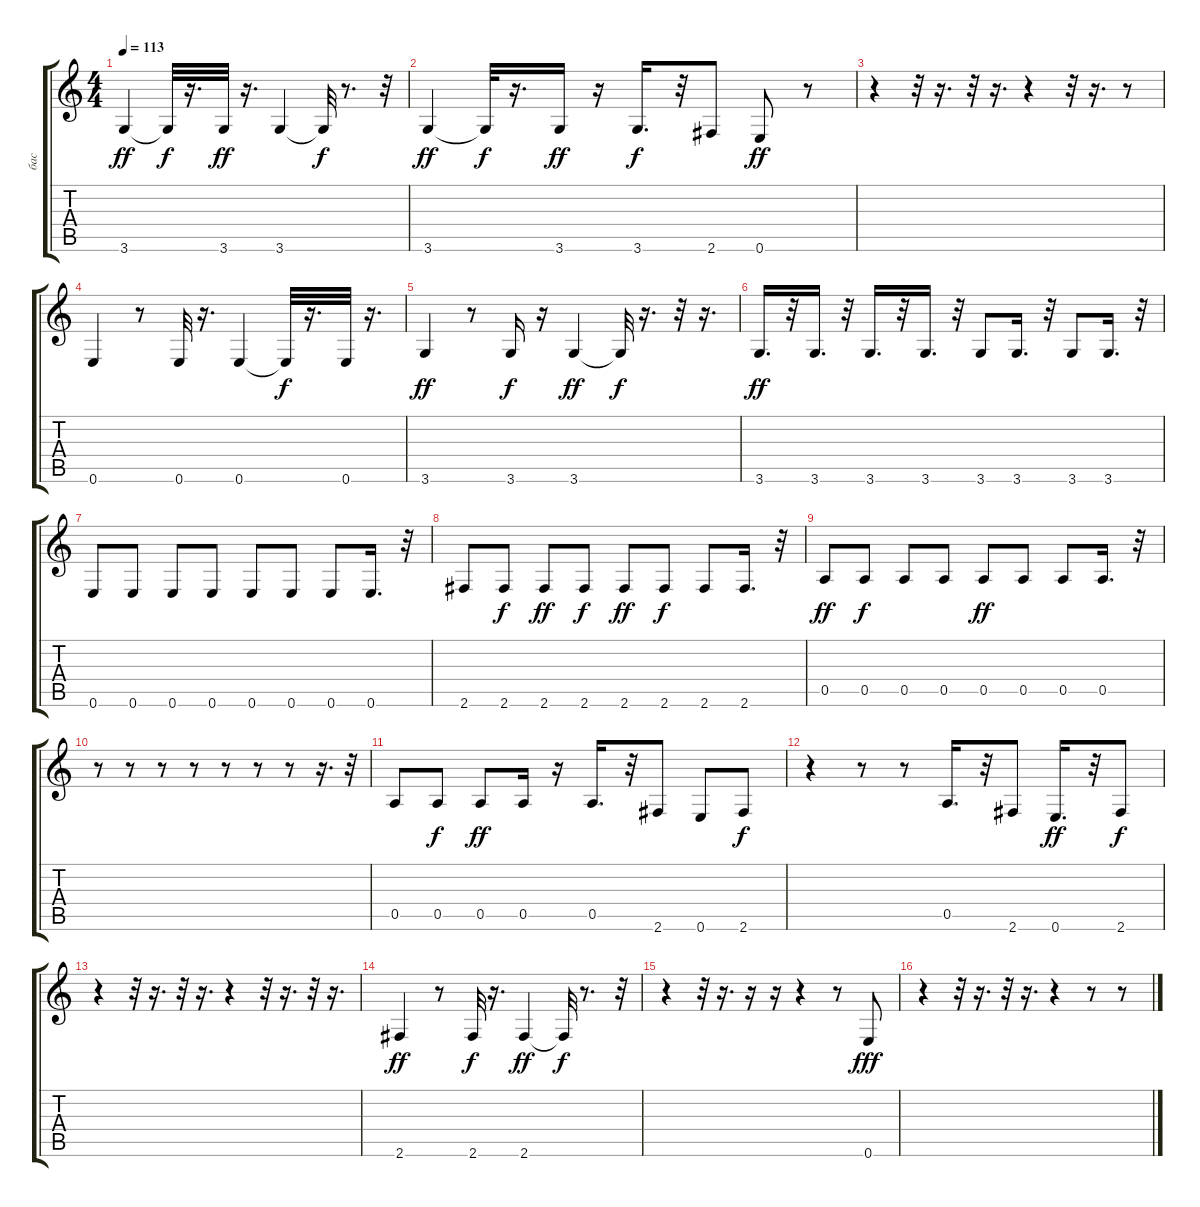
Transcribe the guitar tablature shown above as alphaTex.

\track ("бас" "бас") {instrument fretlessbass}
\staff {score tabs}
\tuning (E4 B3 G3 D3 A2 E2) {hide}
\ts (4 4)
\tempo 113
\clef g2
\ks c
3.6.4{dy ff} 3.6{t}.32{dy f} r.16{d} 3.6.32{dy ff} r.16{d} 3.6.4 3.6{t}.32{dy f} r.8{d} r.32 |
3.6.4{dy ff} 3.6{t}.32{dy f} r.16{d} 3.6.16{dy ff} r.16 3.6.16{d dy f} r.32 2.6.8 0.6.8{dy ff} r.8 |
r.4 r.32 r.16{d} r.32 r.16{d} r.4 r.32 r.16{d} r.8 |
0.6.4 r.8 0.6.32 r.16{d} 0.6.4 0.6{t}.32{dy f} r.16{d} 0.6.32 r.16{d} |
3.6.4{dy ff} r.8 3.6.16{dy f} r.16 3.6.4{dy ff} 3.6{t}.32{dy f} r.16{d} r.32 r.16{d} |
3.6.16{d dy ff} r.32 3.6.16{d} r.32 3.6.16{d} r.32 3.6.16{d} r.32 3.6.8 3.6.16{d} r.32 3.6.8 3.6.16{d} r.32 |
0.6.8 0.6.8 0.6.8 0.6.8 0.6.8 0.6.8 0.6.8 0.6.16{d} r.32 |
2.6.8 2.6.8{dy f} 2.6.8{dy ff} 2.6.8{dy f} 2.6.8{dy ff} 2.6.8{dy f} 2.6.8 2.6.16{d} r.32 |
0.5.8{dy ff} 0.5.8{dy f} 0.5.8 0.5.8 0.5.8{dy ff} 0.5.8 0.5.8 0.5.16{d} r.32 |
r.8 r.8 r.8 r.8 r.8 r.8 r.8 r.16{d} r.32 |
0.5.8 0.5.8{dy f} 0.5.8{dy ff} 0.5.16 r.16 0.5.16{d} r.32 2.6.8 0.6.8 2.6.8{dy f} |
r.4 r.8 r.8 0.5.16{d} r.32 2.6.8 0.6.16{d dy ff} r.32 2.6.8{dy f} |
r.4 r.32 r.16{d} r.32 r.16{d} r.4 r.32 r.16{d} r.32 r.16{d} |
2.6.4{dy ff} r.8 2.6.32{dy f} r.16{d} 2.6.4{dy ff} 2.6{t}.32{dy f} r.8{d} r.32 |
r.4 r.32 r.16{d} r.16 r.16 r.4 r.8 0.6.8{dy fff} |
r.4 r.32 r.16{d} r.32 r.16{d} r.4 r.8 r.8
